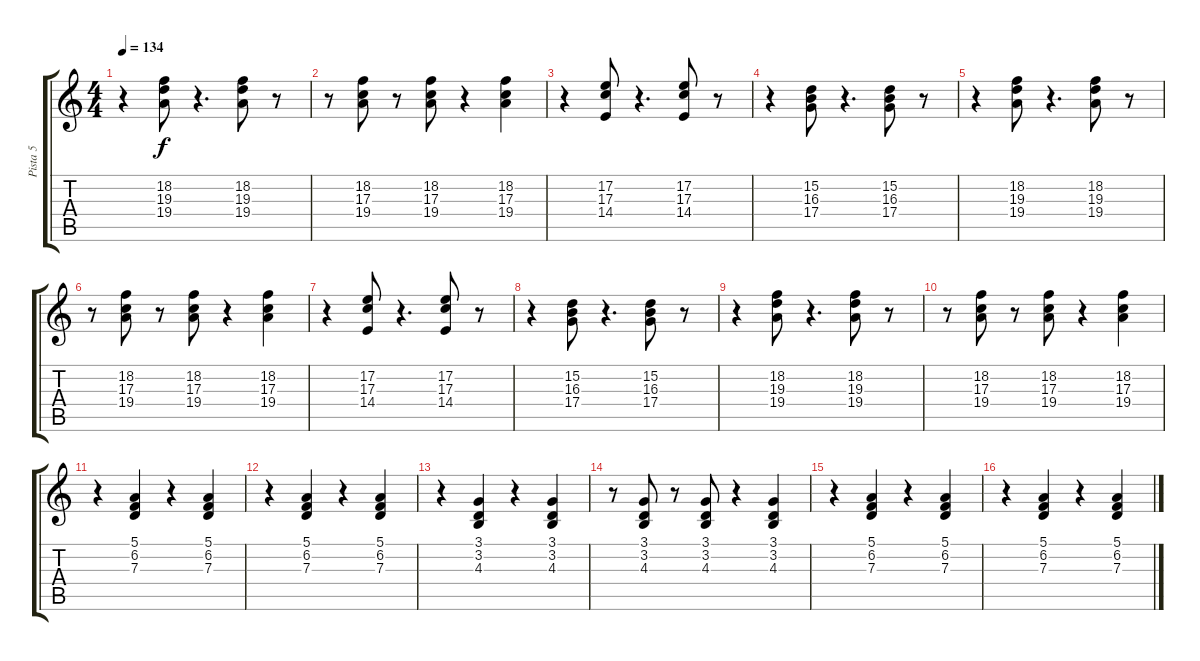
\track ("Pista 5" "Pista 5") {instrument electricgrandpiano}
\staff {score tabs}
\tuning (E4 B3 G3 D3 A2 E2) {hide}
\ts (4 4)
\tempo 134
\clef g2
\ks c
r.4{dy f} (18.2 19.3 19.4).8 r.4{d} (18.2 19.3 19.4).8 r.8 |
r.8 (18.2 17.3 19.4).8 r.8 (18.2 17.3 19.4).8 r.4 (18.2 17.3 19.4).4 |
r.4 (17.2 17.3 14.4).8 r.4{d} (17.2 17.3 14.4).8 r.8 |
r.4 (15.2 16.3 17.4).8 r.4{d} (15.2 16.3 17.4).8 r.8 |
r.4 (18.2 19.3 19.4).8 r.4{d} (18.2 19.3 19.4).8 r.8 |
r.8 (18.2 17.3 19.4).8 r.8 (18.2 17.3 19.4).8 r.4 (18.2 17.3 19.4).4 |
r.4 (17.2 17.3 14.4).8 r.4{d} (17.2 17.3 14.4).8 r.8 |
r.4 (15.2 16.3 17.4).8 r.4{d} (15.2 16.3 17.4).8 r.8 |
r.4 (18.2 19.3 19.4).8 r.4{d} (18.2 19.3 19.4).8 r.8 |
r.8 (18.2 17.3 19.4).8 r.8 (18.2 17.3 19.4).8 r.4 (18.2 17.3 19.4).4 |
r.4 (5.1 6.2 7.3).4 r.4 (5.1 6.2 7.3).4 |
r.4 (5.1 6.2 7.3).4 r.4 (5.1 6.2 7.3).4 |
r.4 (3.1 3.2 4.3).4 r.4 (3.1 3.2 4.3).4 |
r.8 (3.1 3.2 4.3).8 r.8 (3.1 3.2 4.3).8 r.4 (3.1 3.2 4.3).4 |
r.4 (5.1 6.2 7.3).4 r.4 (5.1 6.2 7.3).4 |
r.4 (5.1 6.2 7.3).4 r.4 (5.1 6.2 7.3).4
